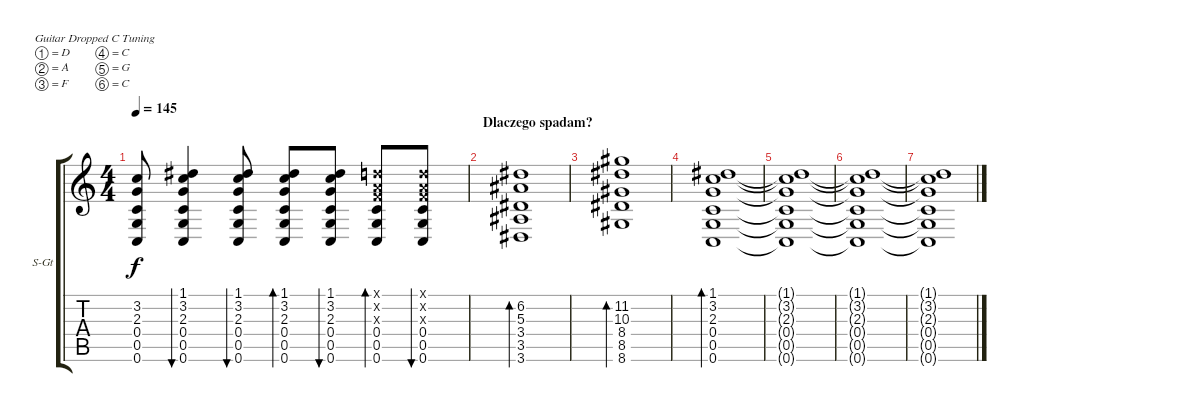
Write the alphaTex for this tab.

\bracketExtendMode groupsimilarinstruments
\firstSystemTrackNameOrientation horizontal
\otherSystemsTrackNameOrientation horizontal
\track ("Gitara 2" "S-Gt") {instrument acousticguitarsteel}
\staff {score tabs}
\tuning (D4 A3 F3 C3 G2 C2)
\ts (4 4)
\tempo 145
\clef g2
\ks c
(3.2{t} 2.3{t} 0.4{t} 0.5{t} 0.6{t}).8{dy f} (1.1 3.2 2.3 0.4 0.5 0.6).4{bu 120} (1.1 3.2 2.3 0.4 0.5 0.6).8{bu 120} (1.1 3.2 2.3 0.4 0.5 0.6).8{bd 60} (1.1 3.2 2.3 0.4 0.5 0.6).8{bu 60} (0.1{x} 0.2{x} 0.3{x} 0.4 0.5 0.6).8{bd 30} (0.1{x} 0.2{x} 0.3{x} 0.4 0.5 0.6).8{bu 30} |
\section ("" "Dlaczego spadam?")
(6.2 5.3 3.4 3.5 3.6).1{bd 120} |
(11.2 10.3 8.4 8.5 8.6).1{bd 120} |
(1.1 3.2 2.3 0.4 0.5 0.6).1{bd 120} |
(1.1{t} 3.2{t} 2.3{t} 0.4{t} 0.5{t} 0.6{t}).1 |
(1.1{t} 3.2{t} 2.3{t} 0.4{t} 0.5{t} 0.6{t}).1 |
(1.1{t} 3.2{t} 2.3{t} 0.4{t} 0.5{t} 0.6{t}).1
